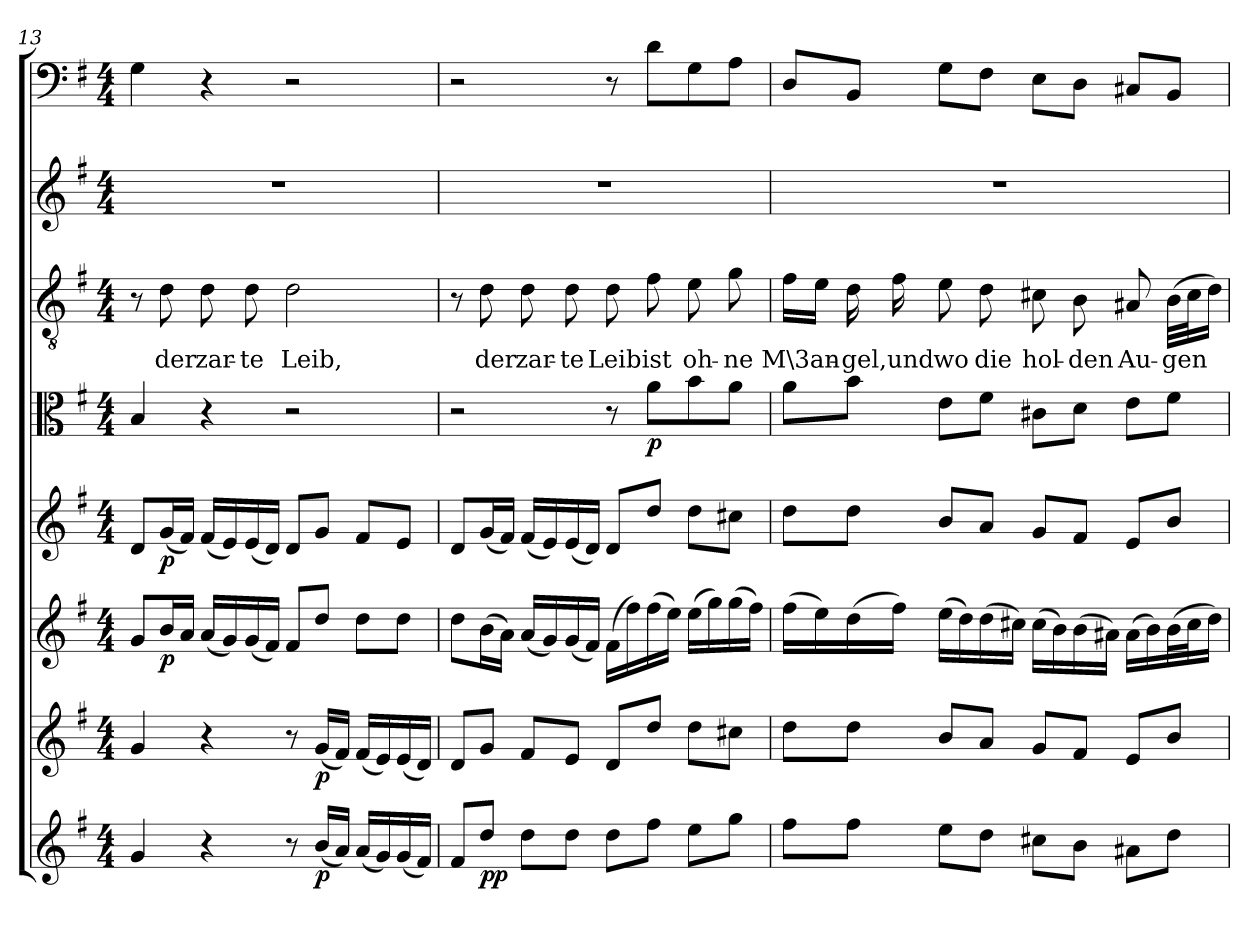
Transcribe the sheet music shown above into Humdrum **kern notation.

**kern	**dynam	**kern	**dynam	**kern	**dynam	**kern	**dynam	**kern	**dynam	**kern	**text	**kern	**kern
*part8	*part8	*part7	*part7	*part6	*part6	*part5	*part5	*part4	*part4	*part3	*part3	*part2	*part1
*staff8	*staff8	*staff7	*staff7	*staff6	*staff6	*staff5	*staff5	*staff4	*staff4	*staff3	*staff3	*staff2	*staff1
*clefG2	*	*clefG2	*	*clefG2	*	*clefG2	*	*clefC3	*	*clefGv2	*	*clefG2	*clefF4
*k[f#]	*	*k[f#]	*	*k[f#]	*	*k[f#]	*	*k[f#]	*	*k[f#]	*	*k[f#]	*k[f#]
*e:	*	*e:	*	*e:	*	*e:	*	*e:	*	*e:	*	*e:	*e:
*M4/4	*	*M4/4	*	*M4/4	*	*M4/4	*	*M4/4	*	*M4/4	*	*M4/4	*M4/4
=13	=13	=13	=13	=13	=13	=13	=13	=13	=13	=13	=13	=13	=13
4g/	.	4g/	.	8g/L	.	8d/L	.	4B/	.	8r	.	1r	4G\
.	.	.	.	16b/L	p	(16g/L	p	.	.	8d\	der	.	.
.	.	.	.	16a/JJ	.	16f#/JJ)	.	.	.	.	.	.	.
4r	.	4r	.	(16a/LL	.	(16f#/LL	.	4r	.	8d\	zar-	.	4r
.	.	.	.	16g/)	.	16e/)	.	.	.	.	.	.	.
.	.	.	.	(16g/	.	(16e/	.	.	.	8d\	-te	.	.
.	.	.	.	16f#/JJ)	.	16d/JJ)	.	.	.	.	.	.	.
8r	.	8r	.	8f#/L	.	8d/L	.	2r	.	2d\	Leib,	.	2r
(16b/LL	p	(16g/LL	p	8dd/J	.	8g/J	.	.	.	.	.	.	.
16a/JJ)	.	16f#/JJ)	.	.	.	.	.	.	.	.	.	.	.
(16a/LL	.	(16f#/LL	.	8dd\L	.	8f#/L	.	.	.	.	.	.	.
16g/)	.	16e/)	.	.	.	.	.	.	.	.	.	.	.
(16g/	.	(16e/	.	8dd\J	.	8e/J	.	.	.	.	.	.	.
16f#/JJ)	.	16d/JJ)	.	.	.	.	.	.	.	.	.	.	.
=14	=14	=14	=14	=14	=14	=14	=14	=14	=14	=14	=14	=14	=14
8f#/L	.	8d/L	.	8dd\L	.	8d/L	.	2r	.	8r	.	1r	2r
8dd/J	pp	8g/J	.	(16b\L	.	(16g/L	.	.	.	8d\	der	.	.
.	.	.	.	16a\JJ)	.	16f#/JJ)	.	.	.	.	.	.	.
8dd\L	.	8f#/L	.	(16a/LL	.	(16f#/LL	.	.	.	8d\	zar-	.	.
.	.	.	.	16g/)	.	16e/)	.	.	.	.	.	.	.
8dd\J	.	8e/J	.	(16g/	.	(16e/	.	.	.	8d\	-te	.	.
.	.	.	.	16f#/JJ)	.	16d/JJ)	.	.	.	.	.	.	.
8dd\L	.	8d/L	.	(16f#\LL	.	8d/L	.	8r	.	8d\	Leib	.	8r
.	.	.	.	16ff#\)	.	.	.	.	.	.	.	.	.
8ff#\J	.	8dd/J	.	(16ff#\	.	8dd/J	.	8a\L	p	8f#\	ist	.	8d\L
.	.	.	.	16ee\JJ)	.	.	.	.	.	.	.	.	.
8ee\L	.	8dd\L	.	(16ee\LL	.	8dd\L	.	8b\	.	8e\	oh-	.	8G\
.	.	.	.	16gg\)	.	.	.	.	.	.	.	.	.
8gg\J	.	8cc#X\J	.	(16gg\	.	8cc#X\J	.	8a\J	.	8g\	-ne	.	8A\J
.	.	.	.	16ff#\JJ)	.	.	.	.	.	.	.	.	.
=15	=15	=15	=15	=15	=15	=15	=15	=15	=15	=15	=15	=15	=15
8ff#\L	.	8dd\L	.	(16ff#\LL	.	8dd\L	.	8a\L	.	16f#\LL	M\3an-	1r	8D/L
.	.	.	.	16ee\)	.	.	.	.	.	16e\JJ	.	.	.
8ff#\J	.	8dd\J	.	(16dd\	.	8dd\J	.	8b\J	.	16d\	-gel,	.	8BB/J
.	.	.	.	16ff#\JJ)	.	.	.	.	.	16f#\	und	.	.
8ee\L	.	8b/L	.	(16ee\LL	.	8b/L	.	8e\L	.	8e\	wo	.	8G\L
.	.	.	.	16dd\)	.	.	.	.	.	.	.	.	.
8dd\J	.	8a/J	.	(16dd\	.	8a/J	.	8f#\J	.	8d\	die	.	8F#\J
.	.	.	.	16cc#X\JJ)	.	.	.	.	.	.	.	.	.
8cc#X\L	.	8g/L	.	(16cc#\LL	.	8g/L	.	8c#X\L	.	8c#X\	hol-	.	8E\L
.	.	.	.	16b\)	.	.	.	.	.	.	.	.	.
8b\J	.	8f#/J	.	(16b\	.	8f#/J	.	8d\J	.	8B\	-den	.	8D\J
.	.	.	.	16a#X\JJ)	.	.	.	.	.	.	.	.	.
8a#X\L	.	8e/L	.	(16a#\LL	.	8e/L	.	8e\L	.	8A#X/	Au-	.	8C#X/L
.	.	.	.	16b\)	.	.	.	.	.	.	.	.	.
8dd\J	.	8b/J	.	(32b\L	.	8b/J	.	8f#\J	.	(32B\LLL	-gen	.	8BB/J
.	.	.	.	32cc#\J	.	.	.	.	.	32c#\J	.	.	.
.	.	.	.	16dd\JJ)	.	.	.	.	.	16d\JJ)	.	.	.
=	=	=	=	=	=	=	=	=	=	=	=	=	=
*-	*-	*-	*-	*-	*-	*-	*-	*-	*-	*-	*-	*-	*-
